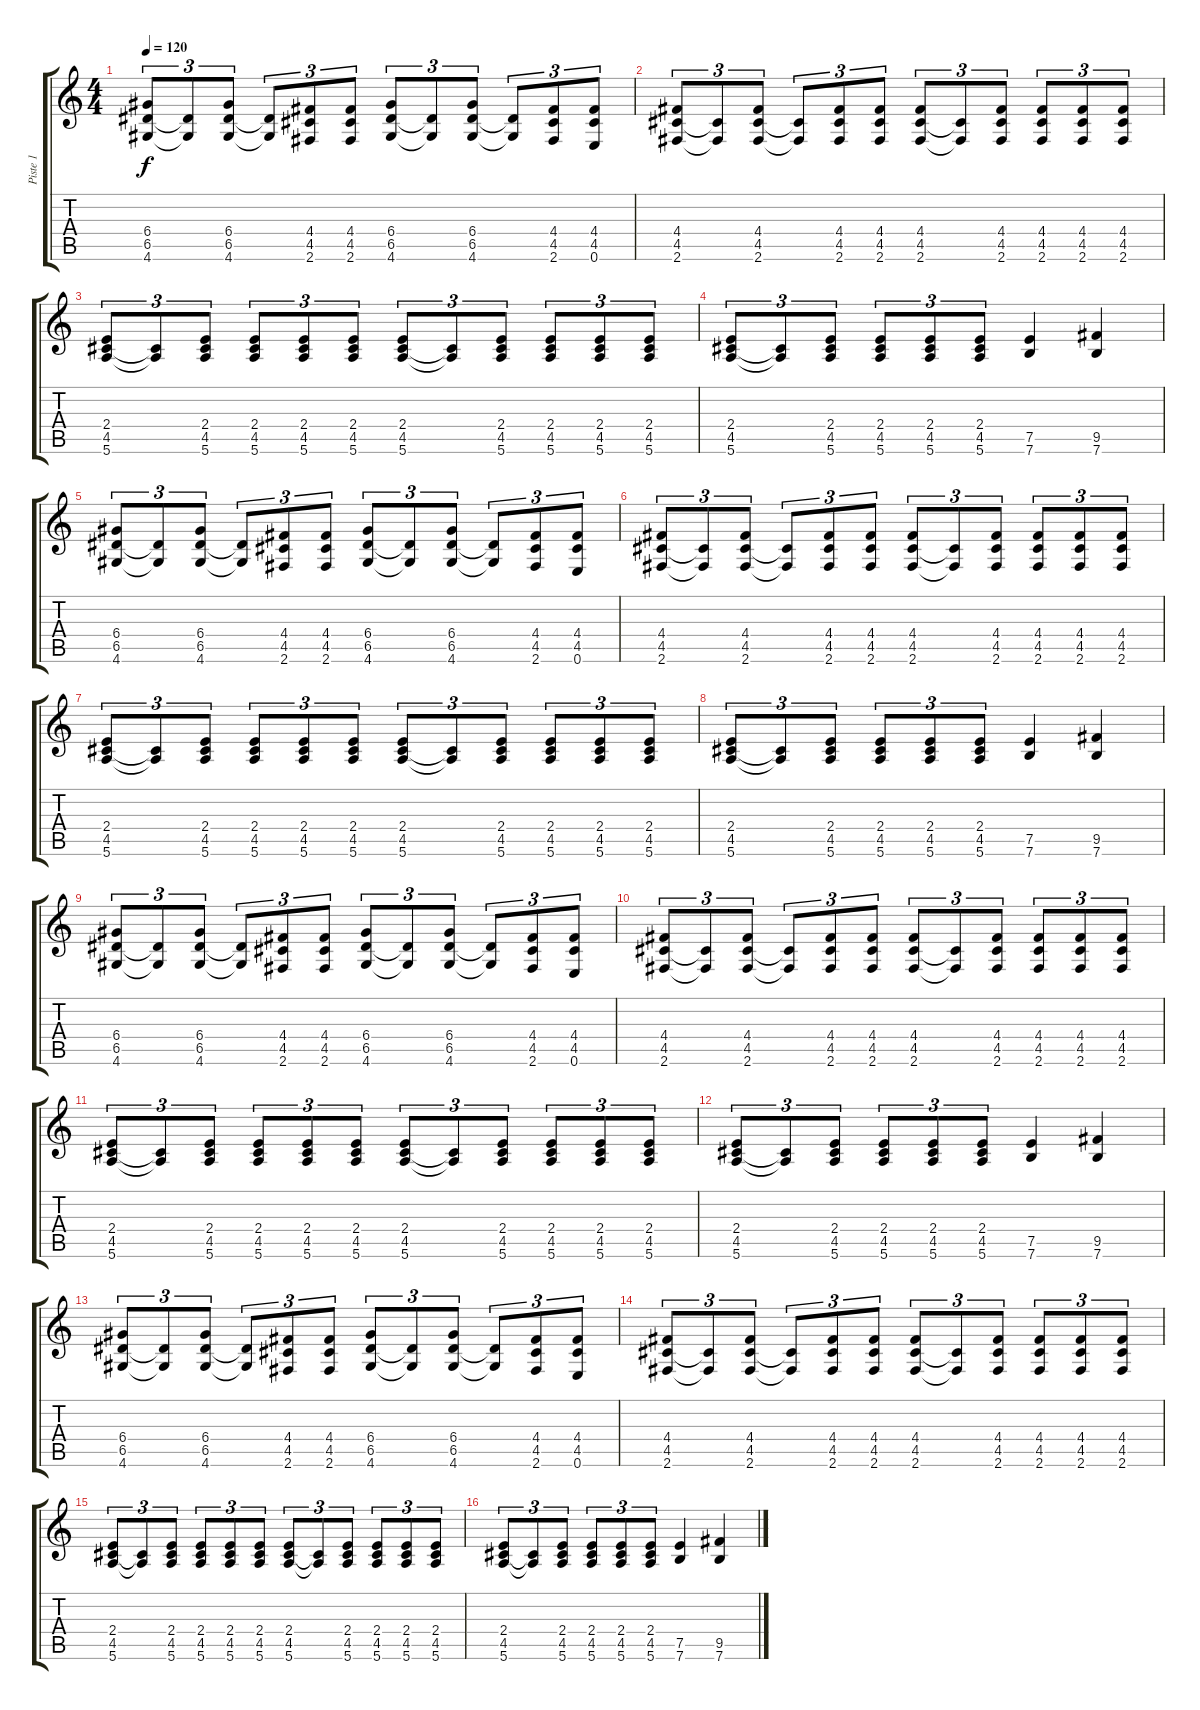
\track ("Piste 1" "Piste 1") {instrument distortionguitar}
\staff {score tabs}
\tuning (E4 B3 G3 D3 A2 E2) {hide}
\ts (4 4)
\tempo 120
\clef g2
\ks c
(6.4 6.5 4.6).8{tu (3 2) dy f} (6.5{t} 4.6{t}).8{tu (3 2)} (6.4 6.5 4.6).8{tu (3 2)} (6.5{t} 4.6{t}).8{tu (3 2)} (4.4 4.5 2.6).8{tu (3 2)} (4.4 4.5 2.6).8{tu (3 2)} (6.4 6.5 4.6).8{tu (3 2)} (6.5{t} 4.6{t}).8{tu (3 2)} (6.4 6.5 4.6).8{tu (3 2)} (6.5{t} 4.6{t}).8{tu (3 2)} (4.4 4.5 2.6).8{tu (3 2)} (4.4 4.5 0.6).8{tu (3 2)} |
(4.4 4.5 2.6).8{tu (3 2)} (4.5{t} 2.6{t}).8{tu (3 2)} (4.4 4.5 2.6).8{tu (3 2)} (4.5{t} 2.6{t}).8{tu (3 2)} (4.4 4.5 2.6).8{tu (3 2)} (4.4 4.5 2.6).8{tu (3 2)} (4.4 4.5 2.6).8{tu (3 2)} (4.5{t} 2.6{t}).8{tu (3 2)} (4.4 4.5 2.6).8{tu (3 2)} (4.4 4.5 2.6).8{tu (3 2)} (4.4 4.5 2.6).8{tu (3 2)} (4.4 4.5 2.6).8{tu (3 2)} |
(2.4 4.5 5.6).8{tu (3 2)} (4.5{t} 5.6{t}).8{tu (3 2)} (2.4 4.5 5.6).8{tu (3 2)} (2.4 4.5 5.6).8{tu (3 2)} (2.4 4.5 5.6).8{tu (3 2)} (2.4 4.5 5.6).8{tu (3 2)} (2.4 4.5 5.6).8{tu (3 2)} (4.5{t} 5.6{t}).8{tu (3 2)} (2.4 4.5 5.6).8{tu (3 2)} (2.4 4.5 5.6).8{tu (3 2)} (2.4 4.5 5.6).8{tu (3 2)} (2.4 4.5 5.6).8{tu (3 2)} |
(2.4 4.5 5.6).8{tu (3 2)} (4.5{t} 5.6{t}).8{tu (3 2)} (2.4 4.5 5.6).8{tu (3 2)} (2.4 4.5 5.6).8{tu (3 2)} (2.4 4.5 5.6).8{tu (3 2)} (2.4 4.5 5.6).8{tu (3 2)} (7.5 7.6).4 (9.5 7.6).4 |
(6.4 6.5 4.6).8{tu (3 2)} (6.5{t} 4.6{t}).8{tu (3 2)} (6.4 6.5 4.6).8{tu (3 2)} (6.5{t} 4.6{t}).8{tu (3 2)} (4.4 4.5 2.6).8{tu (3 2)} (4.4 4.5 2.6).8{tu (3 2)} (6.4 6.5 4.6).8{tu (3 2)} (6.5{t} 4.6{t}).8{tu (3 2)} (6.4 6.5 4.6).8{tu (3 2)} (6.5{t} 4.6{t}).8{tu (3 2)} (4.4 4.5 2.6).8{tu (3 2)} (4.4 4.5 0.6).8{tu (3 2)} |
(4.4 4.5 2.6).8{tu (3 2)} (4.5{t} 2.6{t}).8{tu (3 2)} (4.4 4.5 2.6).8{tu (3 2)} (4.5{t} 2.6{t}).8{tu (3 2)} (4.4 4.5 2.6).8{tu (3 2)} (4.4 4.5 2.6).8{tu (3 2)} (4.4 4.5 2.6).8{tu (3 2)} (4.5{t} 2.6{t}).8{tu (3 2)} (4.4 4.5 2.6).8{tu (3 2)} (4.4 4.5 2.6).8{tu (3 2)} (4.4 4.5 2.6).8{tu (3 2)} (4.4 4.5 2.6).8{tu (3 2)} |
(2.4 4.5 5.6).8{tu (3 2)} (4.5{t} 5.6{t}).8{tu (3 2)} (2.4 4.5 5.6).8{tu (3 2)} (2.4 4.5 5.6).8{tu (3 2)} (2.4 4.5 5.6).8{tu (3 2)} (2.4 4.5 5.6).8{tu (3 2)} (2.4 4.5 5.6).8{tu (3 2)} (4.5{t} 5.6{t}).8{tu (3 2)} (2.4 4.5 5.6).8{tu (3 2)} (2.4 4.5 5.6).8{tu (3 2)} (2.4 4.5 5.6).8{tu (3 2)} (2.4 4.5 5.6).8{tu (3 2)} |
(2.4 4.5 5.6).8{tu (3 2)} (4.5{t} 5.6{t}).8{tu (3 2)} (2.4 4.5 5.6).8{tu (3 2)} (2.4 4.5 5.6).8{tu (3 2)} (2.4 4.5 5.6).8{tu (3 2)} (2.4 4.5 5.6).8{tu (3 2)} (7.5 7.6).4 (9.5 7.6).4 |
(6.4 6.5 4.6).8{tu (3 2)} (6.5{t} 4.6{t}).8{tu (3 2)} (6.4 6.5 4.6).8{tu (3 2)} (6.5{t} 4.6{t}).8{tu (3 2)} (4.4 4.5 2.6).8{tu (3 2)} (4.4 4.5 2.6).8{tu (3 2)} (6.4 6.5 4.6).8{tu (3 2)} (6.5{t} 4.6{t}).8{tu (3 2)} (6.4 6.5 4.6).8{tu (3 2)} (6.5{t} 4.6{t}).8{tu (3 2)} (4.4 4.5 2.6).8{tu (3 2)} (4.4 4.5 0.6).8{tu (3 2)} |
(4.4 4.5 2.6).8{tu (3 2)} (4.5{t} 2.6{t}).8{tu (3 2)} (4.4 4.5 2.6).8{tu (3 2)} (4.5{t} 2.6{t}).8{tu (3 2)} (4.4 4.5 2.6).8{tu (3 2)} (4.4 4.5 2.6).8{tu (3 2)} (4.4 4.5 2.6).8{tu (3 2)} (4.5{t} 2.6{t}).8{tu (3 2)} (4.4 4.5 2.6).8{tu (3 2)} (4.4 4.5 2.6).8{tu (3 2)} (4.4 4.5 2.6).8{tu (3 2)} (4.4 4.5 2.6).8{tu (3 2)} |
(2.4 4.5 5.6).8{tu (3 2)} (4.5{t} 5.6{t}).8{tu (3 2)} (2.4 4.5 5.6).8{tu (3 2)} (2.4 4.5 5.6).8{tu (3 2)} (2.4 4.5 5.6).8{tu (3 2)} (2.4 4.5 5.6).8{tu (3 2)} (2.4 4.5 5.6).8{tu (3 2)} (4.5{t} 5.6{t}).8{tu (3 2)} (2.4 4.5 5.6).8{tu (3 2)} (2.4 4.5 5.6).8{tu (3 2)} (2.4 4.5 5.6).8{tu (3 2)} (2.4 4.5 5.6).8{tu (3 2)} |
(2.4 4.5 5.6).8{tu (3 2)} (4.5{t} 5.6{t}).8{tu (3 2)} (2.4 4.5 5.6).8{tu (3 2)} (2.4 4.5 5.6).8{tu (3 2)} (2.4 4.5 5.6).8{tu (3 2)} (2.4 4.5 5.6).8{tu (3 2)} (7.5 7.6).4 (9.5 7.6).4 |
(6.4 6.5 4.6).8{tu (3 2)} (6.5{t} 4.6{t}).8{tu (3 2)} (6.4 6.5 4.6).8{tu (3 2)} (6.5{t} 4.6{t}).8{tu (3 2)} (4.4 4.5 2.6).8{tu (3 2)} (4.4 4.5 2.6).8{tu (3 2)} (6.4 6.5 4.6).8{tu (3 2)} (6.5{t} 4.6{t}).8{tu (3 2)} (6.4 6.5 4.6).8{tu (3 2)} (6.5{t} 4.6{t}).8{tu (3 2)} (4.4 4.5 2.6).8{tu (3 2)} (4.4 4.5 0.6).8{tu (3 2)} |
(4.4 4.5 2.6).8{tu (3 2)} (4.5{t} 2.6{t}).8{tu (3 2)} (4.4 4.5 2.6).8{tu (3 2)} (4.5{t} 2.6{t}).8{tu (3 2)} (4.4 4.5 2.6).8{tu (3 2)} (4.4 4.5 2.6).8{tu (3 2)} (4.4 4.5 2.6).8{tu (3 2)} (4.5{t} 2.6{t}).8{tu (3 2)} (4.4 4.5 2.6).8{tu (3 2)} (4.4 4.5 2.6).8{tu (3 2)} (4.4 4.5 2.6).8{tu (3 2)} (4.4 4.5 2.6).8{tu (3 2)} |
(2.4 4.5 5.6).8{tu (3 2)} (4.5{t} 5.6{t}).8{tu (3 2)} (2.4 4.5 5.6).8{tu (3 2)} (2.4 4.5 5.6).8{tu (3 2)} (2.4 4.5 5.6).8{tu (3 2)} (2.4 4.5 5.6).8{tu (3 2)} (2.4 4.5 5.6).8{tu (3 2)} (4.5{t} 5.6{t}).8{tu (3 2)} (2.4 4.5 5.6).8{tu (3 2)} (2.4 4.5 5.6).8{tu (3 2)} (2.4 4.5 5.6).8{tu (3 2)} (2.4 4.5 5.6).8{tu (3 2)} |
(2.4 4.5 5.6).8{tu (3 2)} (4.5{t} 5.6{t}).8{tu (3 2)} (2.4 4.5 5.6).8{tu (3 2)} (2.4 4.5 5.6).8{tu (3 2)} (2.4 4.5 5.6).8{tu (3 2)} (2.4 4.5 5.6).8{tu (3 2)} (7.5 7.6).4 (9.5 7.6).4
